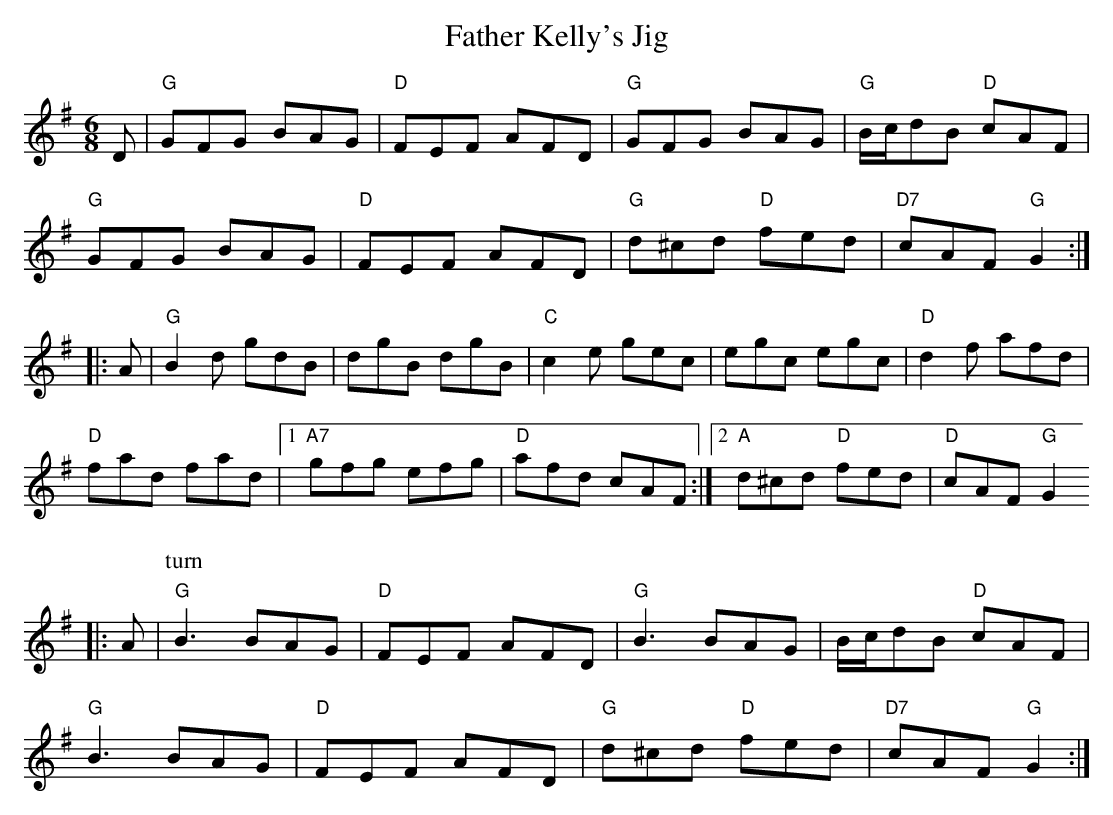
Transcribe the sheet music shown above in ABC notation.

X:1
T:Father Kelly's Jig
M:6/8
K:G
D|"G"GFG BAG|"D"FEF AFD|"G"GFG BAG|"G"B/2c/2dB "D"cAF|
"G"GFG BAG|"D"FEF AFD|"G"d^cd "D"fed|"D7"cAF "G"G2:|
|:A|"G"B2d gdB|dgB dgB|"C"c2e gec|egc egc|"D"d2f afd|
"D"fad fad|1"A7"gfg efg|"D"afd cAF:|2"A"d^cd "D"fed|"D"cAF "G"G2
|:A|"G"\
P:turn
B3 BAG|"D"FEF AFD|"G"B3 BAG|B/2c/2dB "D"cAF|
"G"B3 BAG|"D"FEF AFD|"G"d^cd "D"fed|"D7"cAF "G"G2:|
